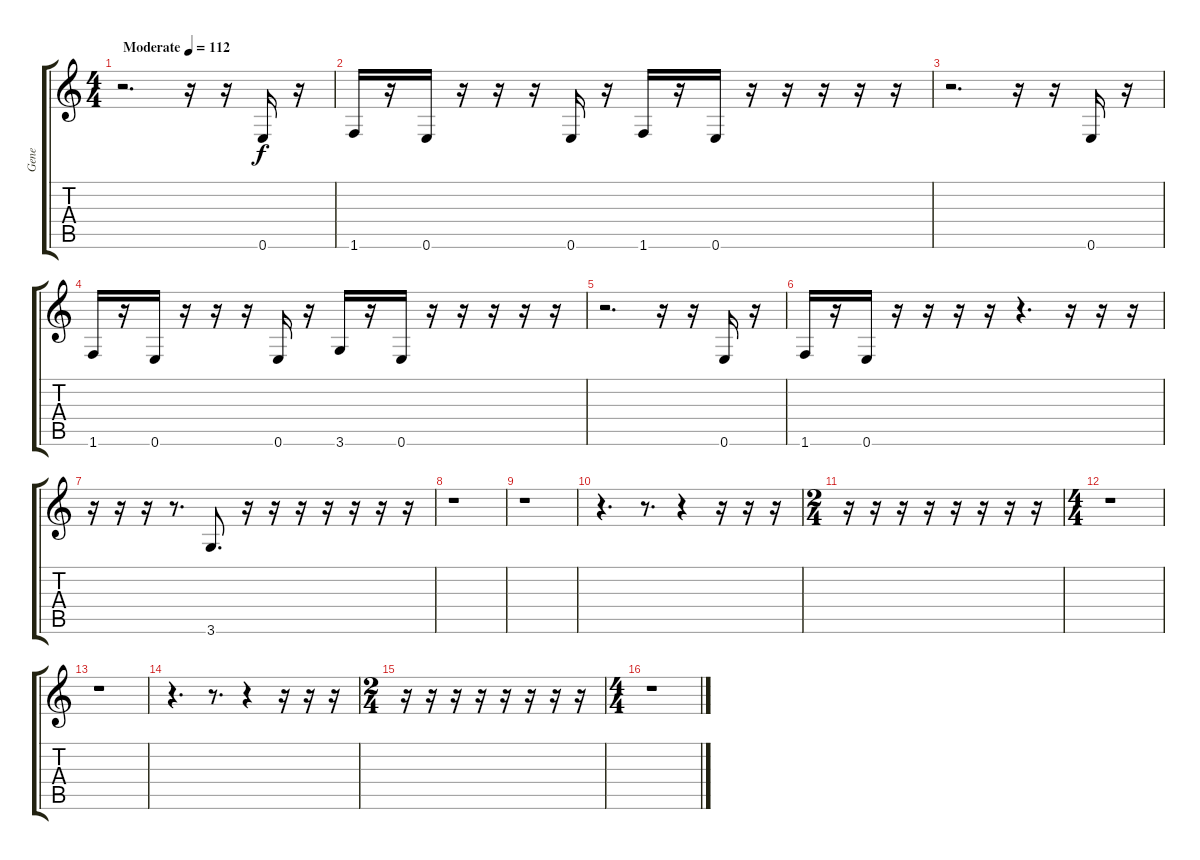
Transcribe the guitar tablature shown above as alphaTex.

\track ("Gene" "Gene") {instrument electricbasspick}
\staff {score tabs}
\tuning (E4 B3 G3 D3 A2 E2) {hide}
\ts (4 4)
\tempo (112 "Moderate")
\clef g2
\ks c
r.2{d dy f instrument electricbasspick} r.16 r.16 0.6.16 r.16 |
1.6.16 r.16 0.6.16 r.16 r.16 r.16 0.6.16 r.16 1.6.16 r.16 0.6.16 r.16 r.16 r.16 r.16 r.16 |
r.2{d} r.16 r.16 0.6.16 r.16 |
1.6.16 r.16 0.6.16 r.16 r.16 r.16 0.6.16 r.16 3.6.16 r.16 0.6.16 r.16 r.16 r.16 r.16 r.16 |
r.2{d} r.16 r.16 0.6.16 r.16 |
1.6.16 r.16 0.6.16 r.16 r.16 r.16 r.16 r.4{d} r.16 r.16 r.16 |
r.16 r.16 r.16 r.8{d} 3.6.8{d} r.16 r.16 r.16 r.16 r.16 r.16 r.16 |
r.1 |
r.1 |
r.4{d} r.8{d} r.4 r.16 r.16 r.16 |
\ts (2 4)
r.16 r.16 r.16 r.16 r.16 r.16 r.16 r.16 |
\ts (4 4)
r.1 |
r.1 |
r.4{d} r.8{d} r.4 r.16 r.16 r.16 |
\ts (2 4)
r.16 r.16 r.16 r.16 r.16 r.16 r.16 r.16 |
\ts (4 4)
r.1
